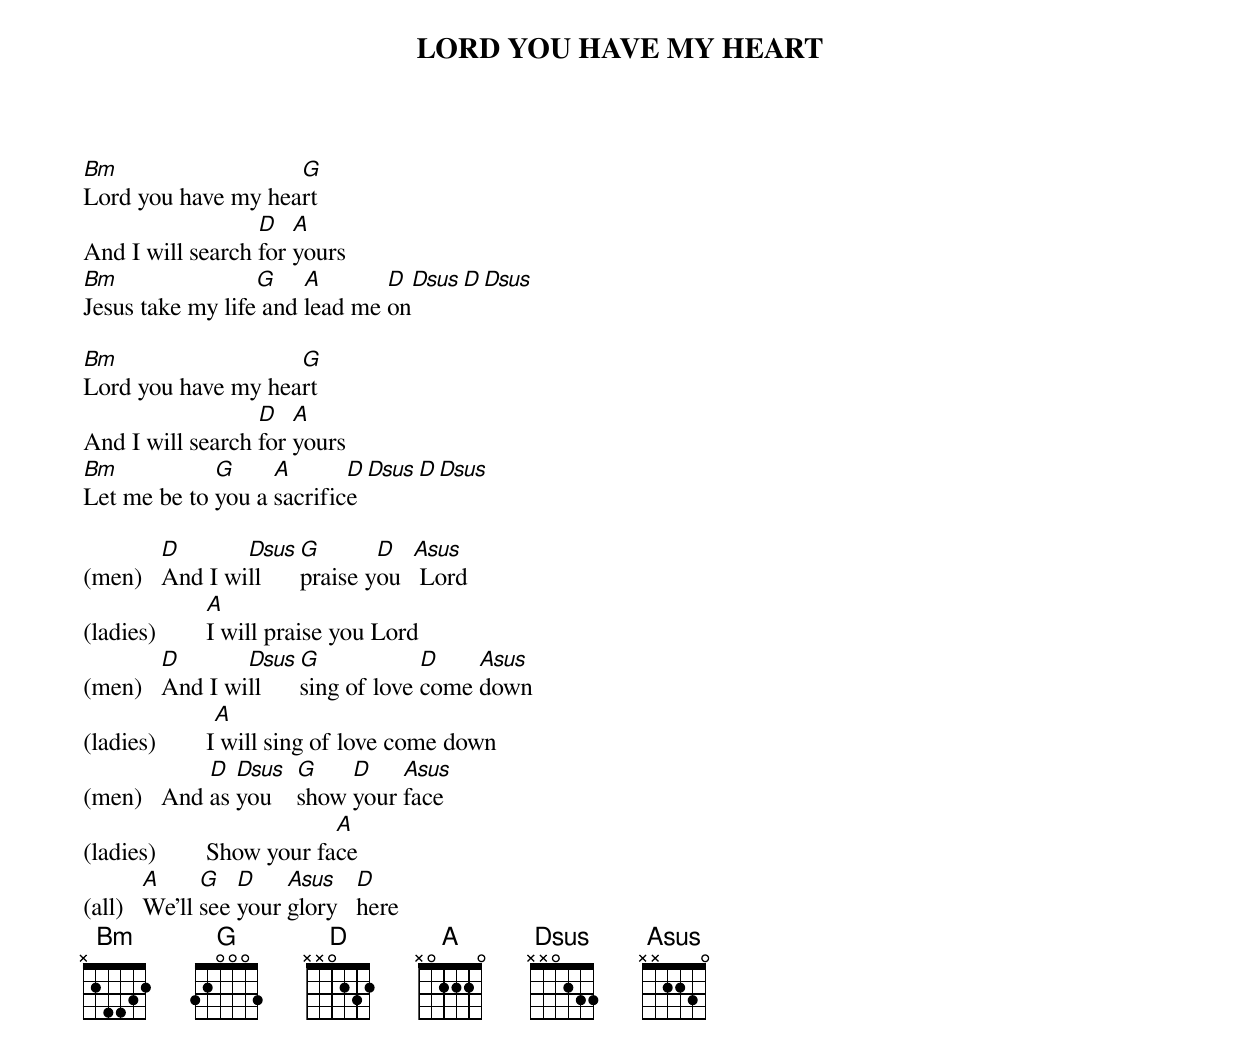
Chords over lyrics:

LORD YOU HAVE MY HEART

Bm                  G
Lord you have my heart
                  D   A
And I will search for yours
Bm                G    A       D     Dsus     D     Dsus
Jesus take my life and lead me on

Bm                  G
Lord you have my heart
                  D   A
And I will search for yours
Bm           G     A       D     Dsus     D     Dsus
Let me be to you a sacrifice

        D       Dsus  G       D   Asus
(men)   And I will    praise you   Lord
                A
(ladies)        I will praise you Lord
        D       Dsus  G            D    Asus
(men)   And I will    sing of love come down
                 A
(ladies)        I will sing of love come down
            D  Dsus   G    D    Asus
(men)   And as you    show your face
                            A
(ladies)        Show your face
        A     G   D    Asus    D
(all)   We'll see your glory   here
